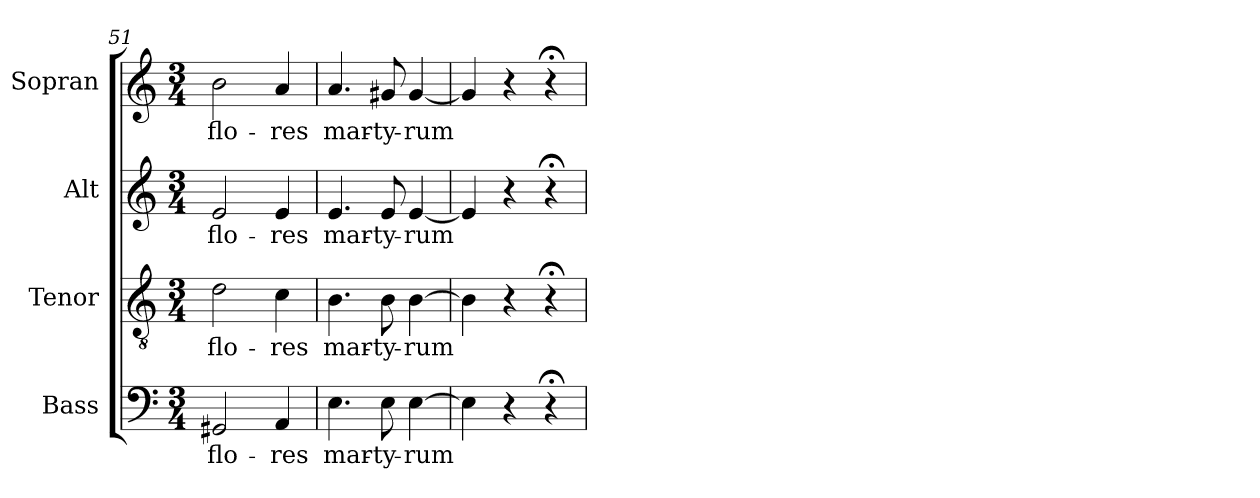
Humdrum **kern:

**kern	**text	**kern	**text	**kern	**text	**kern	**text
*part4	*part4	*part3	*part3	*part2	*part2	*part1	*part1
*staff4	*staff4	*staff3	*staff3	*staff2	*staff2	*staff1	*staff1
*I"Bass	*	*I"Tenor	*	*I"Alt	*	*I"Sopran	*
*I'B.	*	*I'T.	*	*I'A.	*	*I'S.	*
*clefF4	*	*clefGv2	*	*clefG2	*	*clefG2	*
*k[]	*	*k[]	*	*k[]	*	*k[]	*
*C:	*	*C:	*	*C:	*	*C:	*
*M3/4	*	*M3/4	*	*M3/4	*	*M3/4	*
=51	=51	=51	=51	=51	=51	=51	=51
!	!LO:LY:b	!	!LO:LY:b	!	!LO:LY:b	!	!LO:LY:b
2GG#X/	flo-	2d\	flo-	2e/	flo-	2b\	flo-
!	!LO:LY:b	!	!LO:LY:b	!	!LO:LY:b	!	!LO:LY:b
4AA/	-res	4c\	-res	4e/	-res	4a/	-res
=52	=52	=52	=52	=52	=52	=52	=52
!	!LO:LY:b	!	!LO:LY:b	!	!LO:LY:b	!	!LO:LY:b
4.E\	mar-	4.B\	mar-	4.e/	mar-	4.a/	mar-
!	!LO:LY:b	!	!LO:LY:b	!	!LO:LY:b	!	!LO:LY:b
8E\	-ty-	8B\	-ty-	8e/	-ty-	8g#X/	-ty-
!	!LO:LY:b	!	!LO:LY:b	!	!LO:LY:b	!	!LO:LY:b
[4E\	-rum	[4B\	-rum	[4e/	-rum	[4g#/	-rum
=53	=53	=53	=53	=53	=53	=53	=53
4E\]	.	4B\]	.	4e/]	.	4g#/]	.
4r	.	4r	.	4r	.	4r	.
4r;<	.	4r;<	.	4r;<	.	4r;<	.
=	=	=	=	=	=	=	=
*-	*-	*-	*-	*-	*-	*-	*-
